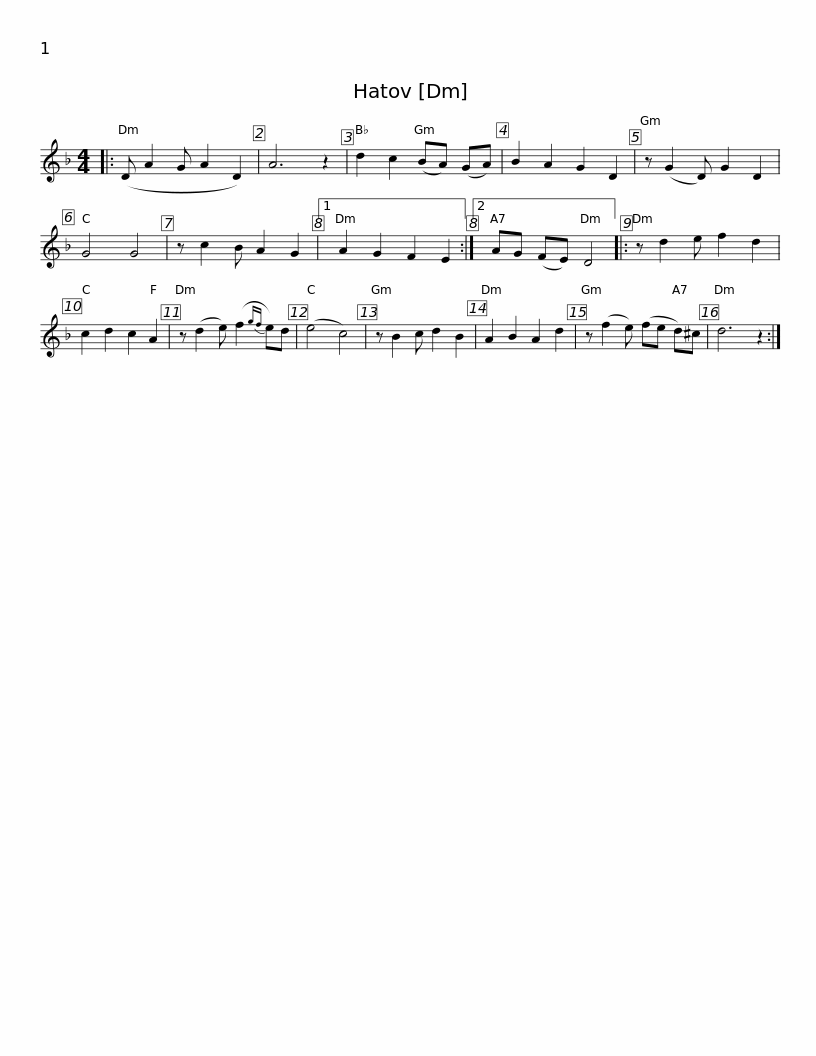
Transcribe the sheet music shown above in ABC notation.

X:1
L:1/8
M:4/4
I:linebreak $
K:Dmin
V:1 treble
V:1
|: (D A2 G A2 D2) | A6 z2 | d2 c2 (BA) (GA) | B2 A2 G2 D2 | z (G2 D) G2 D2 | %5
 G4 G4 | z c2 B A2 G2 |1 A2 G2 F2 E2 :|2$ AG (FE) D4 |: z d2 e f2 d2 | %10
 c2 d2 c2 A2 | z (d2 e) (f2{gf} e)d | (e4 c4) | z B2 c d2 B2 | A2 B2 A2 d2 | %15
 z (f2 e) (fe d)^c |$ d6 z2 :| %17
